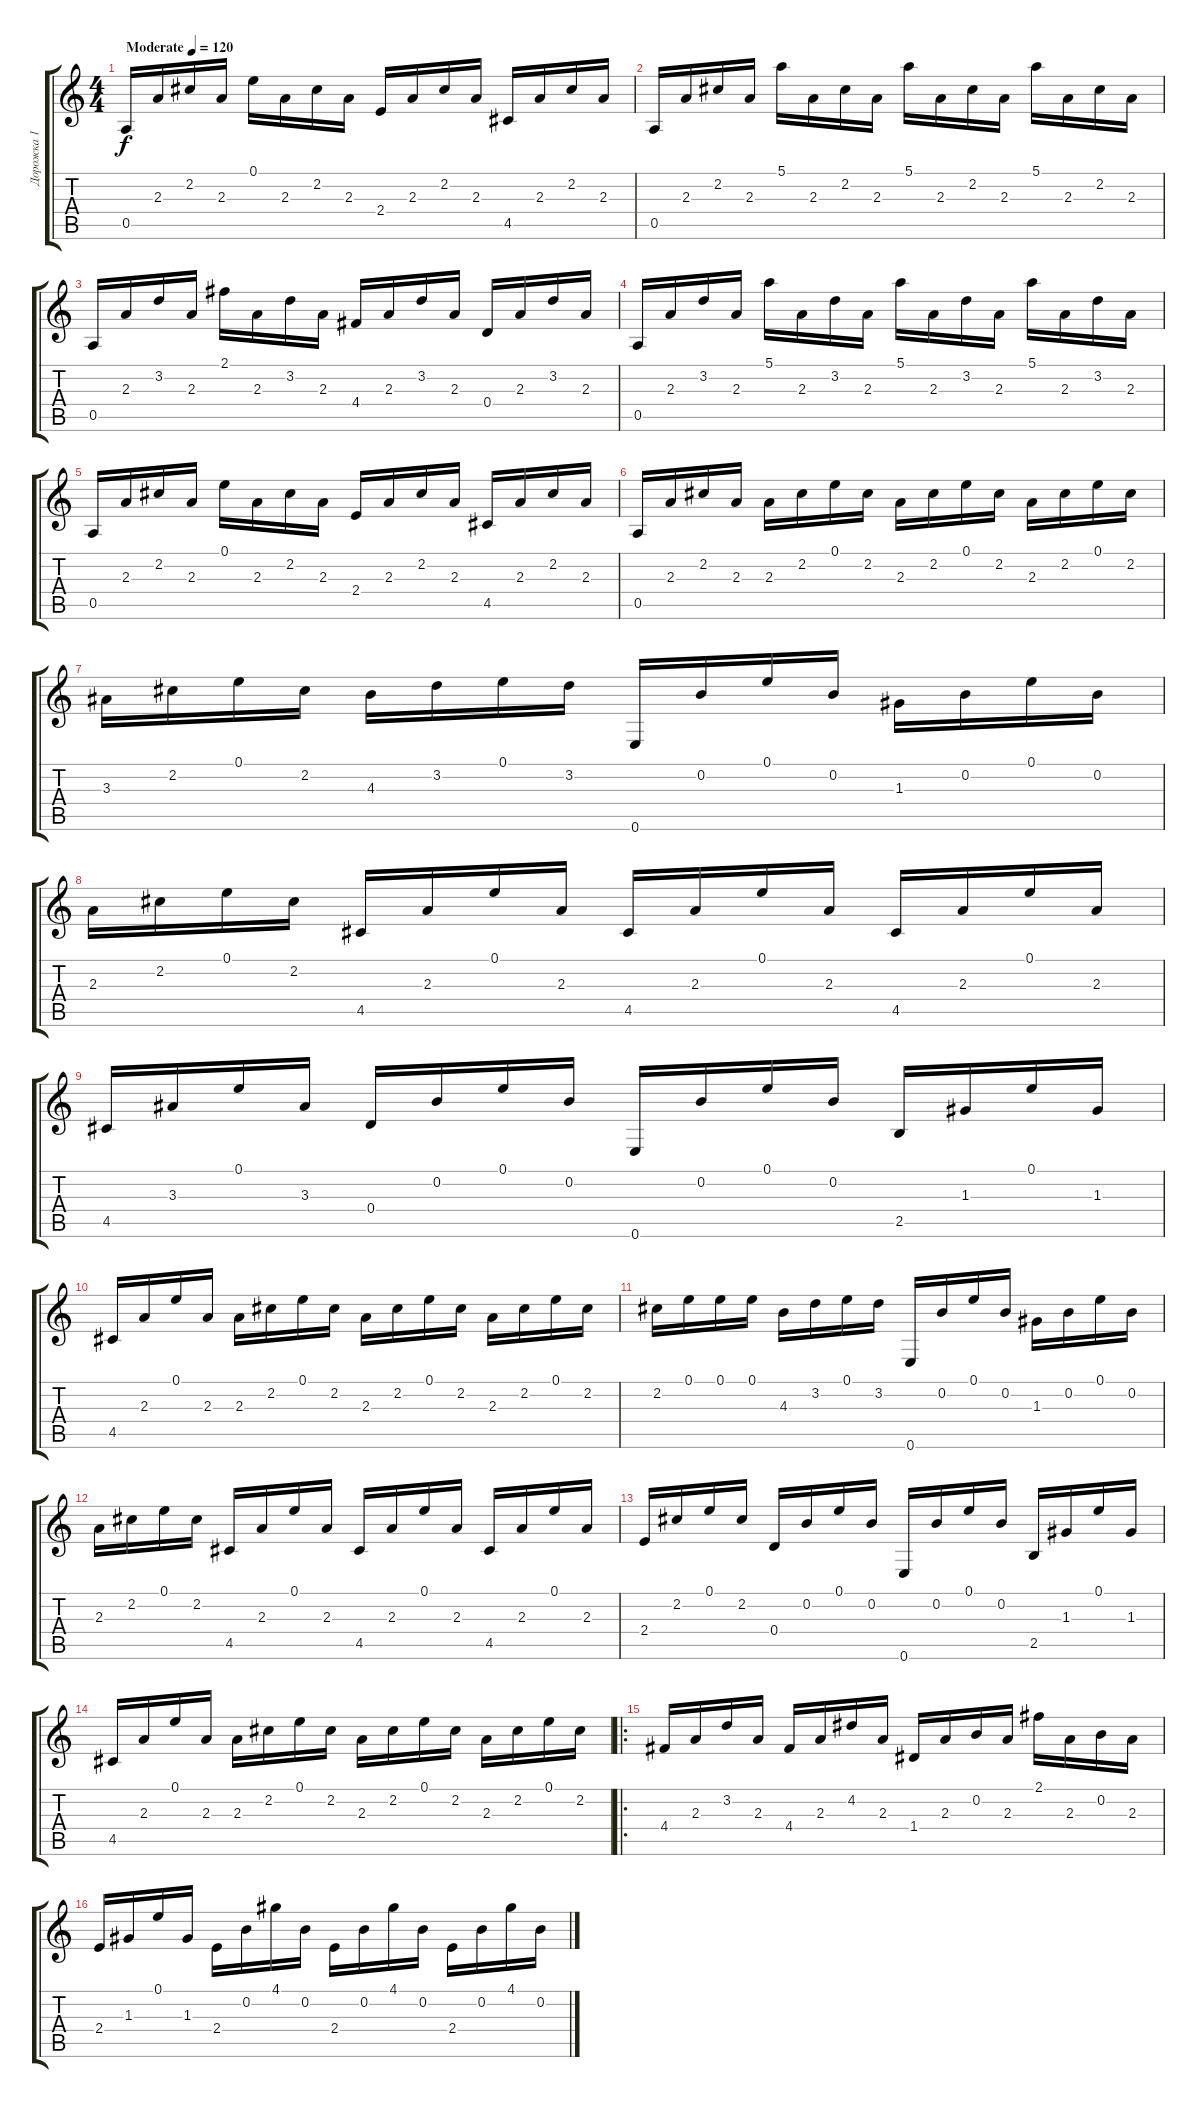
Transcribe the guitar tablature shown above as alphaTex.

\track ("Дорожка 1" "Дорожка 1") {instrument acousticguitarnylon}
\staff {score tabs}
\tuning (E4 B3 G3 D3 A2 E2) {hide}
\ts (4 4)
\tempo (120 "Moderate")
\clef g2
\ks c
0.5.16{dy f instrument acousticguitarnylon} 2.3.16 2.2.16 2.3.16 0.1.16 2.3.16 2.2.16 2.3.16 2.4.16 2.3.16 2.2.16 2.3.16 4.5.16 2.3.16 2.2.16 2.3.16 |
0.5.16 2.3.16 2.2.16 2.3.16 5.1.16 2.3.16 2.2.16 2.3.16 5.1.16 2.3.16 2.2.16 2.3.16 5.1.16 2.3.16 2.2.16 2.3.16 |
0.5.16 2.3.16 3.2.16 2.3.16 2.1.16 2.3.16 3.2.16 2.3.16 4.4.16 2.3.16 3.2.16 2.3.16 0.4.16 2.3.16 3.2.16 2.3.16 |
0.5.16 2.3.16 3.2.16 2.3.16 5.1.16 2.3.16 3.2.16 2.3.16 5.1.16 2.3.16 3.2.16 2.3.16 5.1.16 2.3.16 3.2.16 2.3.16 |
0.5.16 2.3.16 2.2.16 2.3.16 0.1.16 2.3.16 2.2.16 2.3.16 2.4.16 2.3.16 2.2.16 2.3.16 4.5.16 2.3.16 2.2.16 2.3.16 |
0.5.16 2.3.16 2.2.16 2.3.16 2.3.16 2.2.16 0.1.16 2.2.16 2.3.16 2.2.16 0.1.16 2.2.16 2.3.16 2.2.16 0.1.16 2.2.16 |
3.3.16 2.2.16 0.1.16 2.2.16 4.3.16 3.2.16 0.1.16 3.2.16 0.6.16 0.2.16 0.1.16 0.2.16 1.3.16 0.2.16 0.1.16 0.2.16 |
2.3.16 2.2.16 0.1.16 2.2.16 4.5.16 2.3.16 0.1.16 2.3.16 4.5.16 2.3.16 0.1.16 2.3.16 4.5.16 2.3.16 0.1.16 2.3.16 |
4.5.16 3.3.16 0.1.16 3.3.16 0.4.16 0.2.16 0.1.16 0.2.16 0.6.16 0.2.16 0.1.16 0.2.16 2.5.16 1.3.16 0.1.16 1.3.16 |
4.5.16 2.3.16 0.1.16 2.3.16 2.3.16 2.2.16 0.1.16 2.2.16 2.3.16 2.2.16 0.1.16 2.2.16 2.3.16 2.2.16 0.1.16 2.2.16 |
2.2.16 0.1.16 0.1.16 0.1.16 4.3.16 3.2.16 0.1.16 3.2.16 0.6.16 0.2.16 0.1.16 0.2.16 1.3.16 0.2.16 0.1.16 0.2.16 |
2.3.16 2.2.16 0.1.16 2.2.16 4.5.16 2.3.16 0.1.16 2.3.16 4.5.16 2.3.16 0.1.16 2.3.16 4.5.16 2.3.16 0.1.16 2.3.16 |
2.4.16 2.2.16 0.1.16 2.2.16 0.4.16 0.2.16 0.1.16 0.2.16 0.6.16 0.2.16 0.1.16 0.2.16 2.5.16 1.3.16 0.1.16 1.3.16 |
4.5.16 2.3.16 0.1.16 2.3.16 2.3.16 2.2.16 0.1.16 2.2.16 2.3.16 2.2.16 0.1.16 2.2.16 2.3.16 2.2.16 0.1.16 2.2.16 |
\ro
4.4.16 2.3.16 3.2.16 2.3.16 4.4.16 2.3.16 4.2.16 2.3.16 1.4.16 2.3.16 0.2.16 2.3.16 2.1.16 2.3.16 0.2.16 2.3.16 |
2.4.16 1.3.16 0.1.16 1.3.16 2.4.16 0.2.16 4.1.16 0.2.16 2.4.16 0.2.16 4.1.16 0.2.16 2.4.16 0.2.16 4.1.16 0.2.16
